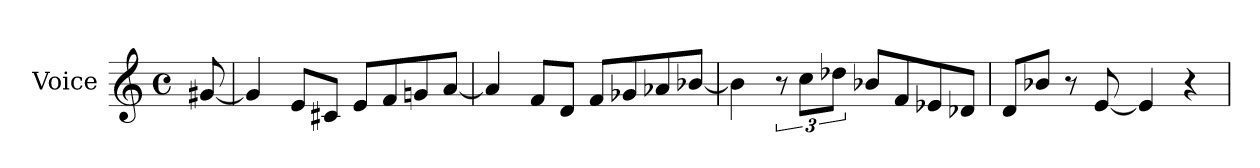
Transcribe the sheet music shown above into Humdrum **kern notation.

**kern
*part1
*staff1
*I"Voice
*I'Voice
*clefG2
*M4/4
*met(c)
=
[<8g#X/
=1
4g#/]
8e/L
8c#X/J
8e/L
8f/
8gn/
[<8a/J
=2
4a/]
8f/L
8d/J
8f/L
8g-X/
8a-X/
[>8b-X/J
=3
4b-\]
12r
12cc\L
12dd-X\J
8b-X/L
8f/
8e-X/
8d-X/J
=4
8d/L
8b-X/J
8r
[<8e/
4e/]
4r
=
*-
